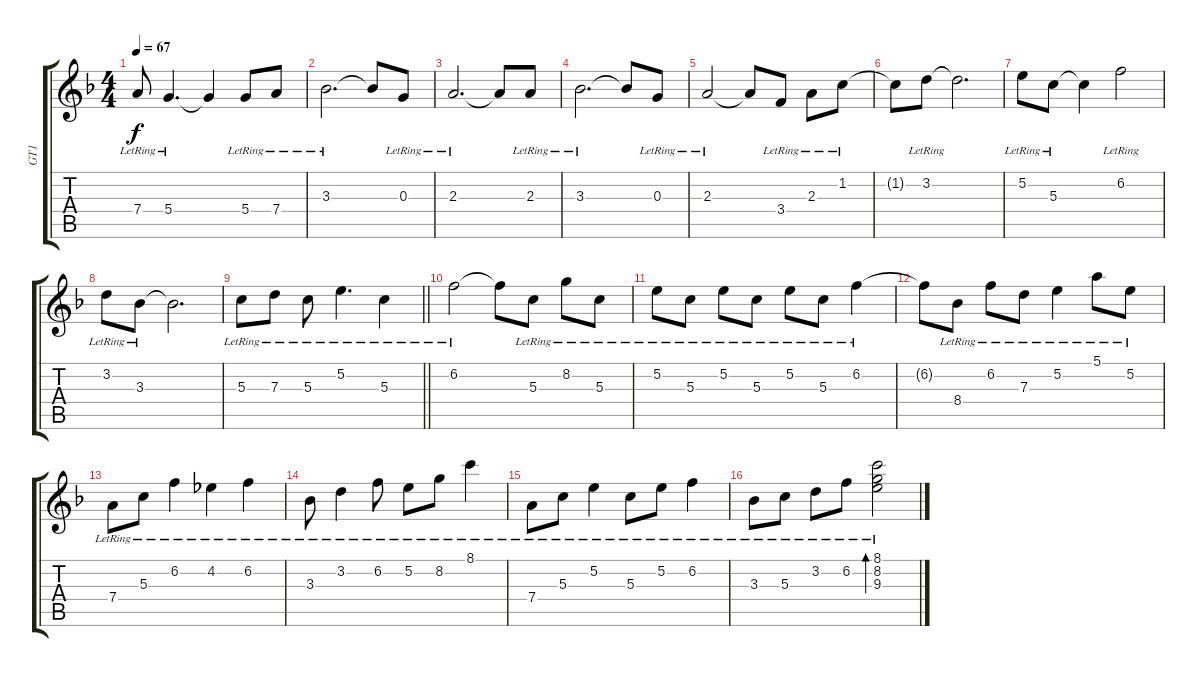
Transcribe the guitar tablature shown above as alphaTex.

\track ("GT1" "GT1") {instrument overdrivenguitar}
\staff {score tabs}
\tuning (E4 B3 G3 D3 A2 E2) {hide}
\ts (4 4)
\tempo 67
\clef g2
\ks f
7.4{lr}.8{dy f instrument electricguitarjazz} 5.4{lr}.4{d} 5.4{t}.4 5.4{lr}.8 7.4{lr}.8 |
3.3{lr}.2{d} 3.3{t}.8 0.3{lr}.8 |
2.3{lr}.2{d} 2.3{t}.8 2.3{lr}.8 |
3.3{lr}.2{d} 3.3{t}.8 0.3{lr}.8 |
2.3{lr}.2 2.3{t}.8 3.4{lr}.8 2.3{lr}.8 1.2{lr}.8 |
1.2{t}.8 3.2{lr}.8 3.2{t}.2{d} |
5.2{lr}.8 5.3{lr}.8 5.3{t}.4 6.2{lr}.2 |
3.2{lr}.8 3.3{lr}.8 3.3{t}.2{d} |
\barLineRight lightlight
5.3{lr}.8 7.3{lr}.8 5.3{lr}.8 5.2{lr}.4{d} 5.3{lr}.4 |
\section ("" "")
6.2{lr}.2 6.2{t}.8 5.3{lr}.8 8.2{lr}.8 5.3{lr}.8 |
5.2{lr}.8 5.3{lr}.8 5.2{lr}.8 5.3{lr}.8 5.2{lr}.8 5.3{lr}.8 6.2{lr}.4 |
6.2{t}.8 8.4{lr}.8 6.2{lr}.8 7.3{lr}.8 5.2{lr}.4 5.1{lr}.8 5.2{lr}.8 |
7.4{lr}.8 5.3{lr}.8 6.2{lr}.4 4.2{lr}.4 6.2{lr}.4 |
3.3{lr}.8 3.2{lr}.4 6.2{lr}.8 5.2{lr}.8 8.2{lr}.8 8.1{lr}.4 |
7.4{lr}.8 5.3{lr}.8 5.2{lr}.4 5.3{lr}.8 5.2{lr}.8 6.2{lr}.4 |
3.3{lr}.8 5.3{lr}.8 3.2{lr}.8 6.2{lr}.8 (8.1{lr} 8.2{lr} 9.3{lr}).2{bd 240}
